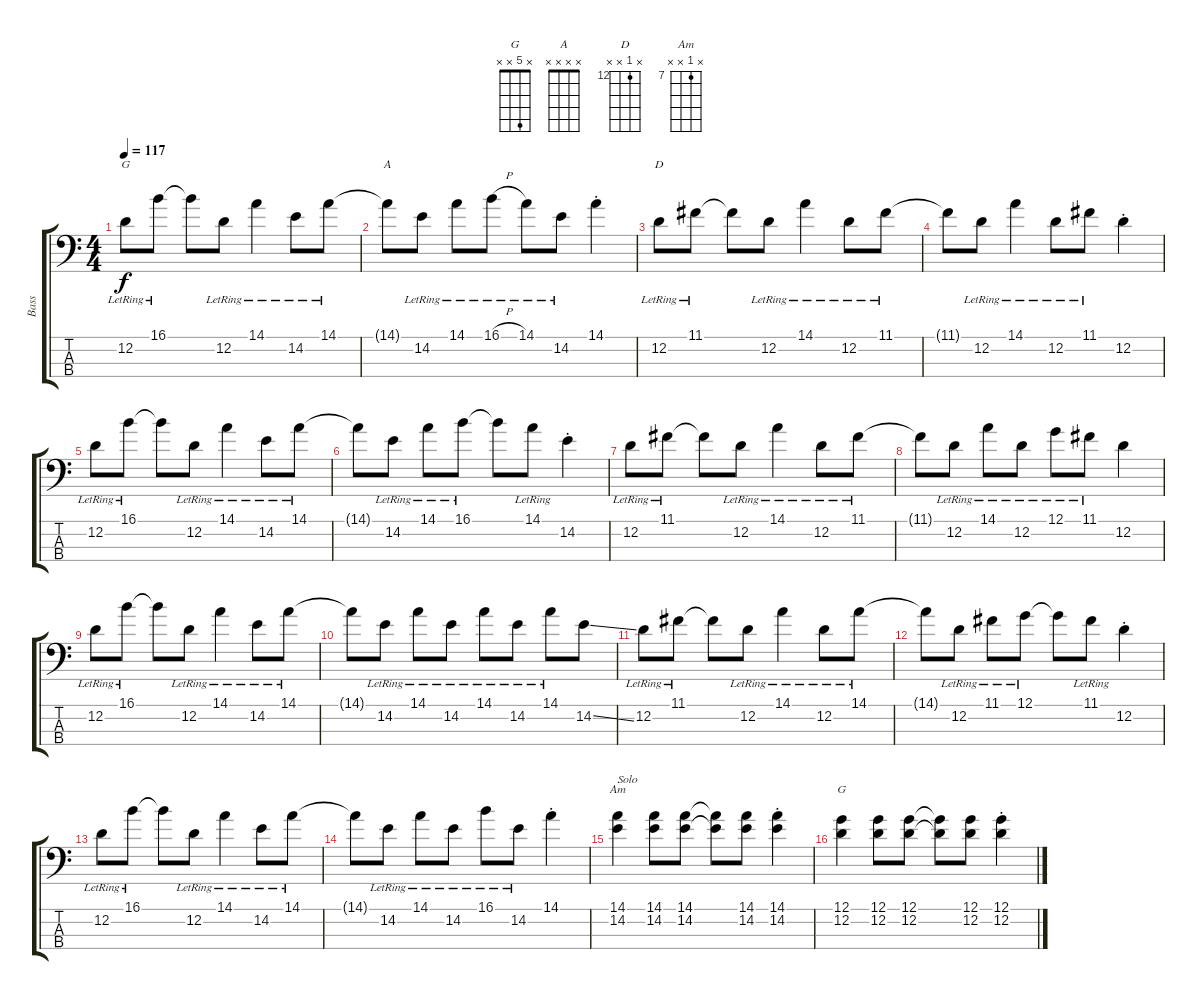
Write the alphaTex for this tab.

\track ("Bass" "Bass") {instrument electricbasspick}
\staff {score tabs}
\tuning (G2 D2 A1 E1) {hide}
\chord ("G" x 12 x x) {firstfret 12}
\chord ("A" x x x x)
\chord ("D" x 12 x x) {firstfret 12}
\chord ("Am" x 7 x x) {firstfret 7}
\chord ("G" x 5 x x)
\ts (4 4)
\tempo 117
\clef f4
\ks c
12.2{lr}.8{ch "G" dy f} 16.1{lr}.8 16.1{t}.8 12.2{lr}.8 14.1{lr}.4 14.2{lr}.8 14.1{lr}.8 |
14.1{t}.8{ch "A"} 14.2{lr}.8 14.1{lr}.8 16.1{h lr}.8 14.1{lr}.8 14.2{lr}.8 14.1{st}.4 |
12.2{lr}.8{ch "D"} 11.1{lr}.8 11.1{t}.8 12.2{lr}.8 14.1{lr}.4 12.2{lr}.8 11.1{lr}.8 |
11.1{t}.8 12.2{lr}.8 14.1{lr}.4 12.2{lr}.8 11.1{lr}.8 12.2{st}.4 |
12.2{lr}.8 16.1{lr}.8 16.1{t}.8 12.2{lr}.8 14.1{lr}.4 14.2{lr}.8 14.1{lr}.8 |
14.1{t}.8 14.2{lr}.8 14.1{lr}.8 16.1{lr}.8 16.1{t}.8 14.1{lr}.8 14.2{st}.4 |
12.2{lr}.8 11.1{lr}.8 11.1{t}.8 12.2{lr}.8 14.1{lr}.4 12.2{lr}.8 11.1{lr}.8 |
11.1{t}.8 12.2{lr}.8 14.1{lr}.8 12.2{lr}.8 12.1{lr}.8 11.1{lr}.8 12.2.4 |
12.2{lr}.8 16.1{lr}.8 16.1{t}.8 12.2{lr}.8 14.1{lr}.4 14.2{lr}.8 14.1{lr}.8 |
14.1{t}.8 14.2{lr}.8 14.1{lr}.8 14.2{lr}.8 14.1{lr}.8 14.2{lr}.8 14.1{lr}.8 14.2{ss}.8 |
12.2{lr}.8 11.1{lr}.8 11.1{t}.8 12.2{lr}.8 14.1{lr}.4 12.2{lr}.8 14.1{lr}.8 |
14.1{t}.8 12.2{lr}.8 11.1{lr}.8 12.1{lr}.8 12.1{t}.8 11.1{lr}.8 12.2{st}.4 |
12.2{lr}.8 16.1{lr}.8 16.1{t}.8 12.2{lr}.8 14.1{lr}.4 14.2{lr}.8 14.1{lr}.8 |
14.1{t}.8 14.2{lr}.8 14.1{lr}.8 14.2{lr}.8 16.1{lr}.8 14.2{lr}.8 14.1{st}.4 |
(14.1 14.2).4{ch "Am" txt "Solo"} (14.1 14.2).8 (14.1 14.2).8 (14.1{t} 14.2{t}).8 (14.1 14.2).8 (14.1{st} 14.2{st}).4 |
(12.1 12.2).4{ch "G"} (12.1 12.2).8 (12.1 12.2).8 (12.1{t} 12.2{t}).8 (12.1 12.2).8 (12.1{st} 12.2{st}).4
